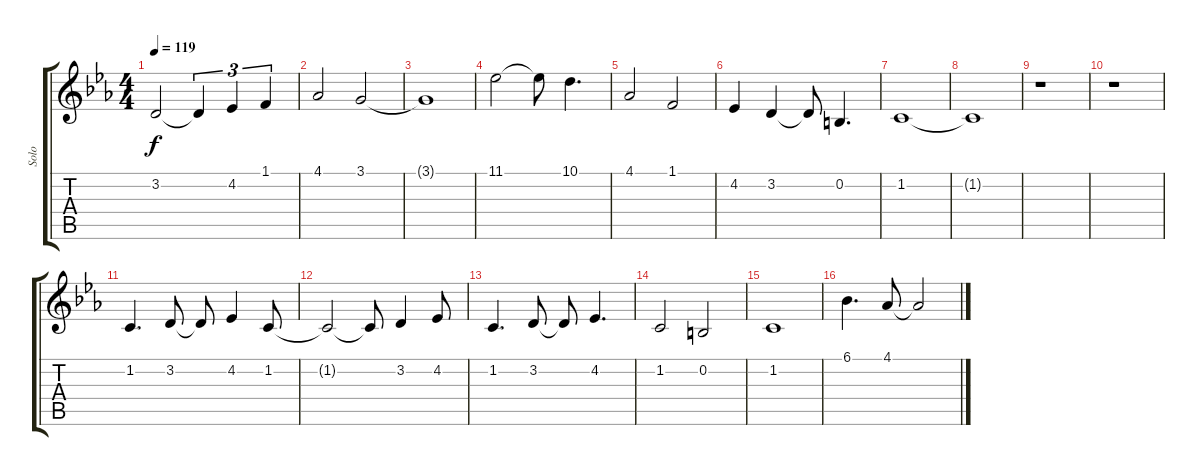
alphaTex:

\track ("Solo" "Solo") {instrument synthstrings1}
\staff {score tabs}
\tuning (E4 B3 G3 D3 A2 E2) {hide}
\ts (4 4)
\tempo 119
\clef g2
\ks eb
3.2.2{dy f} 3.2{t}.4{tu (3 2)} 4.2.4{tu (3 2)} 1.1.4{tu (3 2)} |
4.1.2 3.1.2 |
3.1{t}.1 |
11.1.2 11.1{t}.8 10.1.4{d} |
4.1.2 1.1.2 |
4.2.4 3.2.4 3.2{t}.8 0.2.4{d} |
1.2.1 |
1.2{t}.1 |
r.1 |
r.1 |
1.2.4{d} 3.2.8 3.2{t}.8 4.2.4 1.2.8 |
1.2{t}.2 1.2{t}.8 3.2.4 4.2.8 |
1.2.4{d} 3.2.8 3.2{t}.8 4.2.4{d} |
1.2.2 0.2.2 |
1.2.1 |
6.1.4{d} 4.1.8 4.1{t}.2
